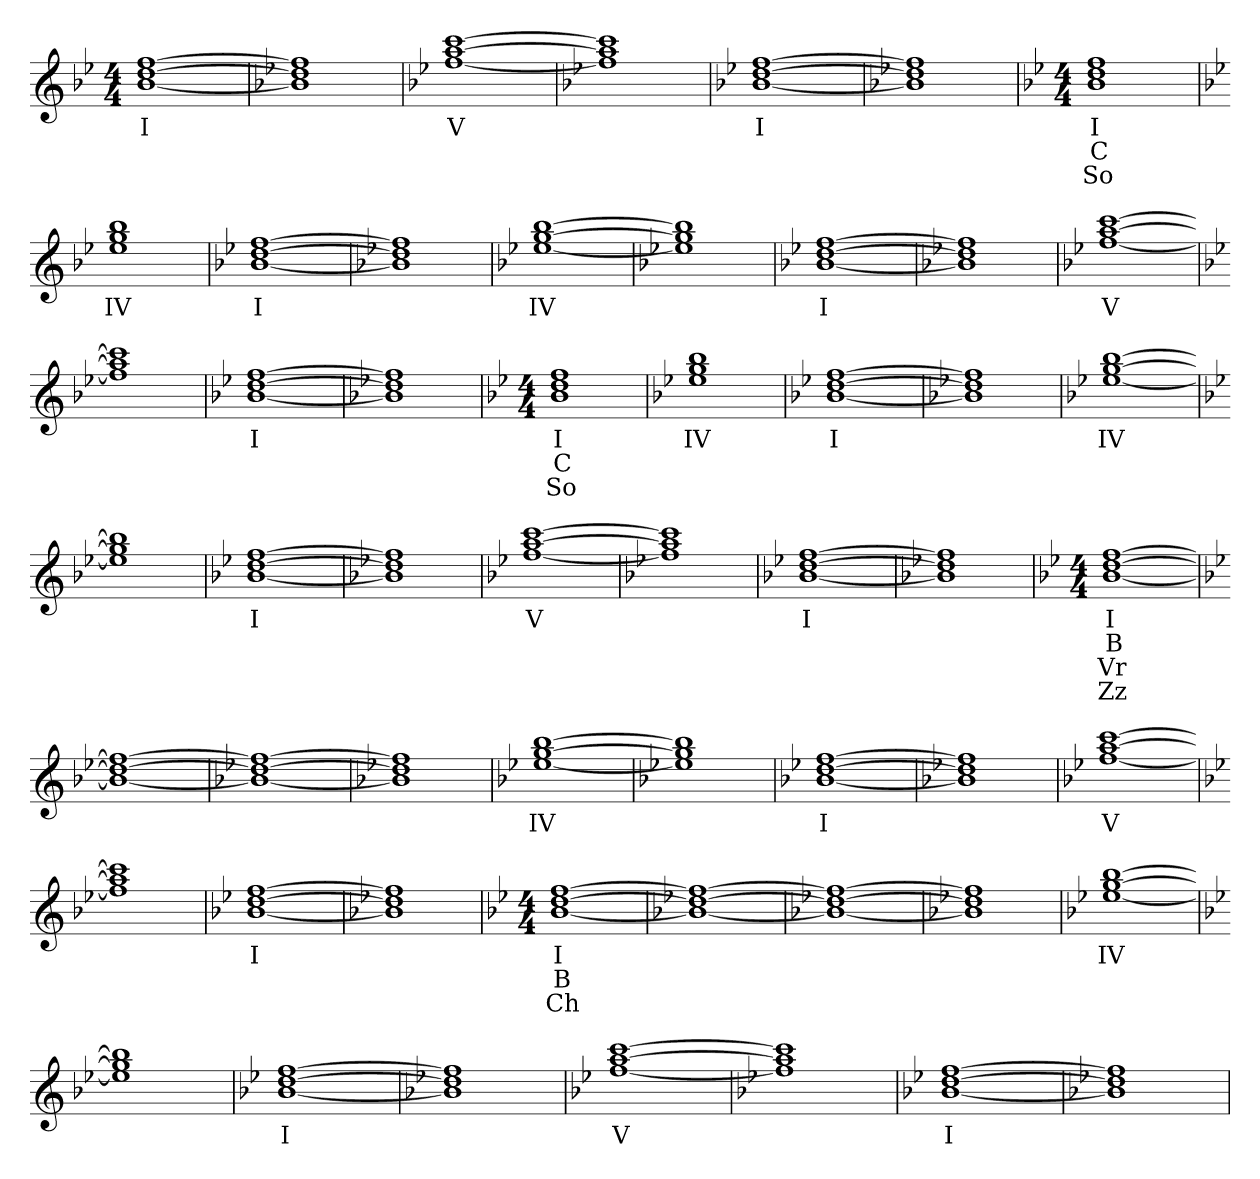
**kern	**text	**text	**text	**text
*part1	*part1	*part1	*part1	*part1
*staff1	*staff1	*staff1	*staff1	*staff1
*k[b-e-]	*	*	*	*
*B-:	*	*	*	*
*M4/4	*	*	*	*
=	=	=	=	=
[1b- [1dd [1ff	I	.	.	.
=	=	=	=	=
*k[b-e-]	*	*	*	*
*B-:	*	*	*	*
1b-] 1dd] 1ff]	.	.	.	.
=	=	=	=	=
*k[b-e-]	*	*	*	*
*B-:	*	*	*	*
[1ff [1aa [1ccc	V	.	.	.
=	=	=	=	=
*k[b-e-]	*	*	*	*
*B-:	*	*	*	*
1ff] 1aa] 1ccc]	.	.	.	.
=	=	=	=	=
*k[b-e-]	*	*	*	*
*B-:	*	*	*	*
[1b- [1dd [1ff	I	.	.	.
=	=	=	=	=
*k[b-e-]	*	*	*	*
*B-:	*	*	*	*
1b-] 1dd] 1ff]	.	.	.	.
=	=	=	=	=
*k[b-e-]	*	*	*	*
*B-:	*	*	*	*
*M4/4	*	*	*	*
1b- 1dd 1ff	I	C	So	.
=	=	=	=	=
*k[b-e-]	*	*	*	*
*B-:	*	*	*	*
1ee- 1gg 1bb-	IV	.	.	.
=	=	=	=	=
*k[b-e-]	*	*	*	*
*B-:	*	*	*	*
[1b- [1dd [1ff	I	.	.	.
=	=	=	=	=
*k[b-e-]	*	*	*	*
*B-:	*	*	*	*
1b-] 1dd] 1ff]	.	.	.	.
=	=	=	=	=
*k[b-e-]	*	*	*	*
*B-:	*	*	*	*
[1ee- [1gg [1bb-	IV	.	.	.
=	=	=	=	=
*k[b-e-]	*	*	*	*
*B-:	*	*	*	*
1ee-] 1gg] 1bb-]	.	.	.	.
=	=	=	=	=
*k[b-e-]	*	*	*	*
*B-:	*	*	*	*
[1b- [1dd [1ff	I	.	.	.
=	=	=	=	=
*k[b-e-]	*	*	*	*
*B-:	*	*	*	*
1b-] 1dd] 1ff]	.	.	.	.
=	=	=	=	=
*k[b-e-]	*	*	*	*
*B-:	*	*	*	*
[1ff [1aa [1ccc	V	.	.	.
=	=	=	=	=
*k[b-e-]	*	*	*	*
*B-:	*	*	*	*
1ff] 1aa] 1ccc]	.	.	.	.
=	=	=	=	=
*k[b-e-]	*	*	*	*
*B-:	*	*	*	*
[1b- [1dd [1ff	I	.	.	.
=	=	=	=	=
*k[b-e-]	*	*	*	*
*B-:	*	*	*	*
1b-] 1dd] 1ff]	.	.	.	.
=	=	=	=	=
*k[b-e-]	*	*	*	*
*B-:	*	*	*	*
*M4/4	*	*	*	*
1b- 1dd 1ff	I	C	So	.
=	=	=	=	=
*k[b-e-]	*	*	*	*
*B-:	*	*	*	*
1ee- 1gg 1bb-	IV	.	.	.
=	=	=	=	=
*k[b-e-]	*	*	*	*
*B-:	*	*	*	*
[1b- [1dd [1ff	I	.	.	.
=	=	=	=	=
*k[b-e-]	*	*	*	*
*B-:	*	*	*	*
1b-] 1dd] 1ff]	.	.	.	.
=	=	=	=	=
*k[b-e-]	*	*	*	*
*B-:	*	*	*	*
[1ee- [1gg [1bb-	IV	.	.	.
=	=	=	=	=
*k[b-e-]	*	*	*	*
*B-:	*	*	*	*
1ee-] 1gg] 1bb-]	.	.	.	.
=	=	=	=	=
*k[b-e-]	*	*	*	*
*B-:	*	*	*	*
[1b- [1dd [1ff	I	.	.	.
=	=	=	=	=
*k[b-e-]	*	*	*	*
*B-:	*	*	*	*
1b-] 1dd] 1ff]	.	.	.	.
=	=	=	=	=
*k[b-e-]	*	*	*	*
*B-:	*	*	*	*
[1ff [1aa [1ccc	V	.	.	.
=	=	=	=	=
*k[b-e-]	*	*	*	*
*B-:	*	*	*	*
1ff] 1aa] 1ccc]	.	.	.	.
=	=	=	=	=
*k[b-e-]	*	*	*	*
*B-:	*	*	*	*
[1b- [1dd [1ff	I	.	.	.
=	=	=	=	=
*k[b-e-]	*	*	*	*
*B-:	*	*	*	*
1b-] 1dd] 1ff]	.	.	.	.
=	=	=	=	=
*k[b-e-]	*	*	*	*
*B-:	*	*	*	*
*M4/4	*	*	*	*
[1b- [1dd [1ff	I	B	Vr	Zz
=	=	=	=	=
*k[b-e-]	*	*	*	*
*B-:	*	*	*	*
1b-_ 1dd_ 1ff_	.	.	.	.
=	=	=	=	=
*k[b-e-]	*	*	*	*
*B-:	*	*	*	*
1b-_ 1dd_ 1ff_	.	.	.	.
=	=	=	=	=
*k[b-e-]	*	*	*	*
*B-:	*	*	*	*
1b-] 1dd] 1ff]	.	.	.	.
=	=	=	=	=
*k[b-e-]	*	*	*	*
*B-:	*	*	*	*
[1ee- [1gg [1bb-	IV	.	.	.
=	=	=	=	=
*k[b-e-]	*	*	*	*
*B-:	*	*	*	*
1ee-] 1gg] 1bb-]	.	.	.	.
=	=	=	=	=
*k[b-e-]	*	*	*	*
*B-:	*	*	*	*
[1b- [1dd [1ff	I	.	.	.
=	=	=	=	=
*k[b-e-]	*	*	*	*
*B-:	*	*	*	*
1b-] 1dd] 1ff]	.	.	.	.
=	=	=	=	=
*k[b-e-]	*	*	*	*
*B-:	*	*	*	*
[1ff [1aa [1ccc	V	.	.	.
=	=	=	=	=
*k[b-e-]	*	*	*	*
*B-:	*	*	*	*
1ff] 1aa] 1ccc]	.	.	.	.
=	=	=	=	=
*k[b-e-]	*	*	*	*
*B-:	*	*	*	*
[1b- [1dd [1ff	I	.	.	.
=	=	=	=	=
*k[b-e-]	*	*	*	*
*B-:	*	*	*	*
1b-] 1dd] 1ff]	.	.	.	.
=	=	=	=	=
*k[b-e-]	*	*	*	*
*B-:	*	*	*	*
*M4/4	*	*	*	*
[1b- [1dd [1ff	I	B	Ch	.
=	=	=	=	=
*k[b-e-]	*	*	*	*
*B-:	*	*	*	*
1b-_ 1dd_ 1ff_	.	.	.	.
=	=	=	=	=
*k[b-e-]	*	*	*	*
*B-:	*	*	*	*
1b-_ 1dd_ 1ff_	.	.	.	.
=	=	=	=	=
*k[b-e-]	*	*	*	*
*B-:	*	*	*	*
1b-] 1dd] 1ff]	.	.	.	.
=	=	=	=	=
*k[b-e-]	*	*	*	*
*B-:	*	*	*	*
[1ee- [1gg [1bb-	IV	.	.	.
=	=	=	=	=
*k[b-e-]	*	*	*	*
*B-:	*	*	*	*
1ee-] 1gg] 1bb-]	.	.	.	.
=	=	=	=	=
*k[b-e-]	*	*	*	*
*B-:	*	*	*	*
[1b- [1dd [1ff	I	.	.	.
=	=	=	=	=
*k[b-e-]	*	*	*	*
*B-:	*	*	*	*
1b-] 1dd] 1ff]	.	.	.	.
=	=	=	=	=
*k[b-e-]	*	*	*	*
*B-:	*	*	*	*
[1ff [1aa [1ccc	V	.	.	.
=	=	=	=	=
*k[b-e-]	*	*	*	*
*B-:	*	*	*	*
1ff] 1aa] 1ccc]	.	.	.	.
=	=	=	=	=
*k[b-e-]	*	*	*	*
*B-:	*	*	*	*
[1b- [1dd [1ff	I	.	.	.
=	=	=	=	=
*k[b-e-]	*	*	*	*
*B-:	*	*	*	*
1b-] 1dd] 1ff]	.	.	.	.
=	=	=	=	=
*-	*-	*-	*-	*-
